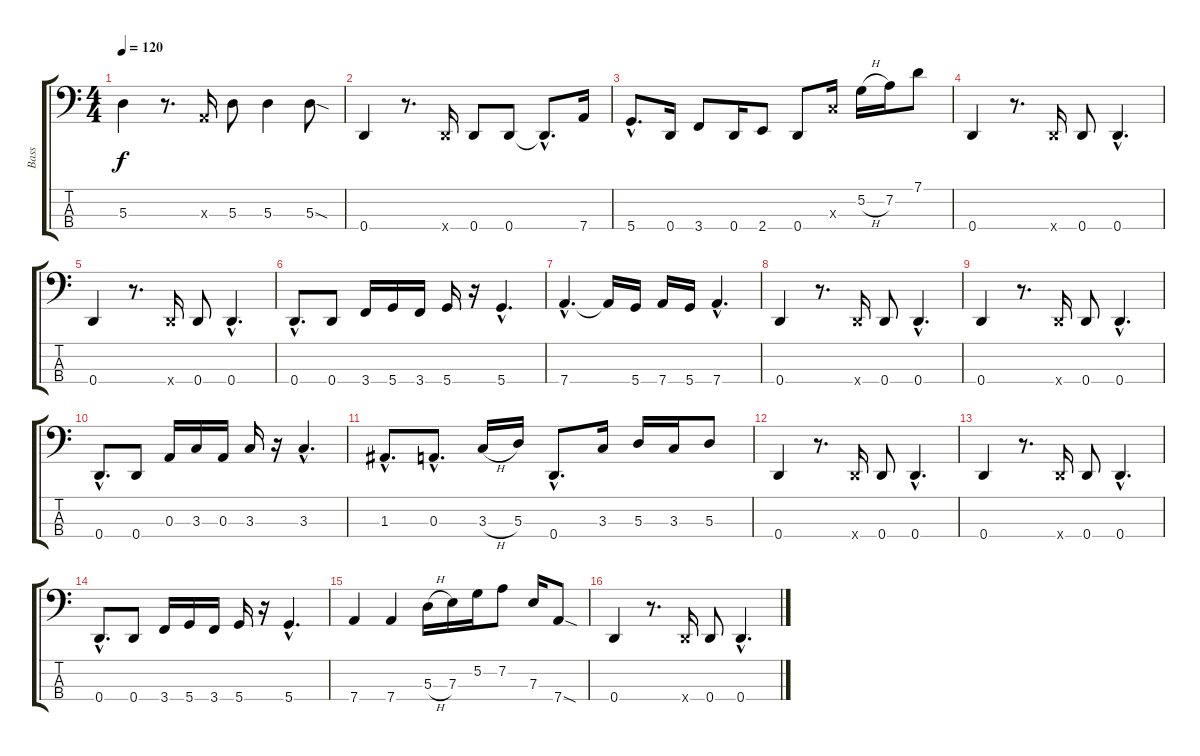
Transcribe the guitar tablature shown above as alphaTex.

\track ("Bass" "Bass") {instrument electricbassfinger}
\staff {score tabs}
\tuning (G2 D2 A1 D1) {hide}
\ts (4 4)
\tempo 120
\clef f4
\ks c
5.3.4{dy f} r.8{d} 0.3{x}.16 5.3.8 5.3.4 5.3{sod}.8 |
0.4.4 r.8{d} 0.4{x}.16 0.4.8 0.4.8 0.4{hac t}.8{d} 7.4.16 |
5.4{hac}.8{d} 0.4.16 3.4.8 0.4.16 2.4.8 0.4.8 3.3{x}.16 5.2{h}.16 7.2.16 7.1.8 |
0.4.4 r.8{d} 0.4{x}.16 0.4.8 0.4{hac}.4{d} |
0.4.4 r.8{d} 0.4{x}.16 0.4.8 0.4{hac}.4{d} |
0.4{hac}.8{d} 0.4.8 3.4.16 5.4.16 3.4.16 5.4.16 r.16 5.4{hac}.4{d} |
7.4{hac}.4{d} 7.4{t}.16 5.4.16 7.4.16 5.4.16 7.4{hac}.4{d} |
0.4.4 r.8{d} 0.4{x}.16 0.4.8 0.4{hac}.4{d} |
0.4.4 r.8{d} 0.4{x}.16 0.4.8 0.4{hac}.4{d} |
0.4{hac}.8{d} 0.4.8 0.3.16 3.3.16 0.3.16 3.3.16 r.16 3.3{hac}.4{d} |
1.3{hac}.8{d} 0.3{hac}.8{d} 3.3{h}.16 5.3.16 0.4{hac}.8{d} 3.3.16 5.3.16 3.3.16 5.3.8 |
0.4.4 r.8{d} 0.4{x}.16 0.4.8 0.4{hac}.4{d} |
0.4.4 r.8{d} 0.4{x}.16 0.4.8 0.4{hac}.4{d} |
0.4{hac}.8{d} 0.4.8 3.4.16 5.4.16 3.4.16 5.4.16 r.16 5.4{hac}.4{d} |
7.4.4 7.4.4 5.3{h}.16 7.3.16 5.2.16 7.2.8 7.3.16 7.4{sod}.8 |
0.4.4 r.8{d} 0.4{x}.16 0.4.8 0.4{hac}.4{d}
